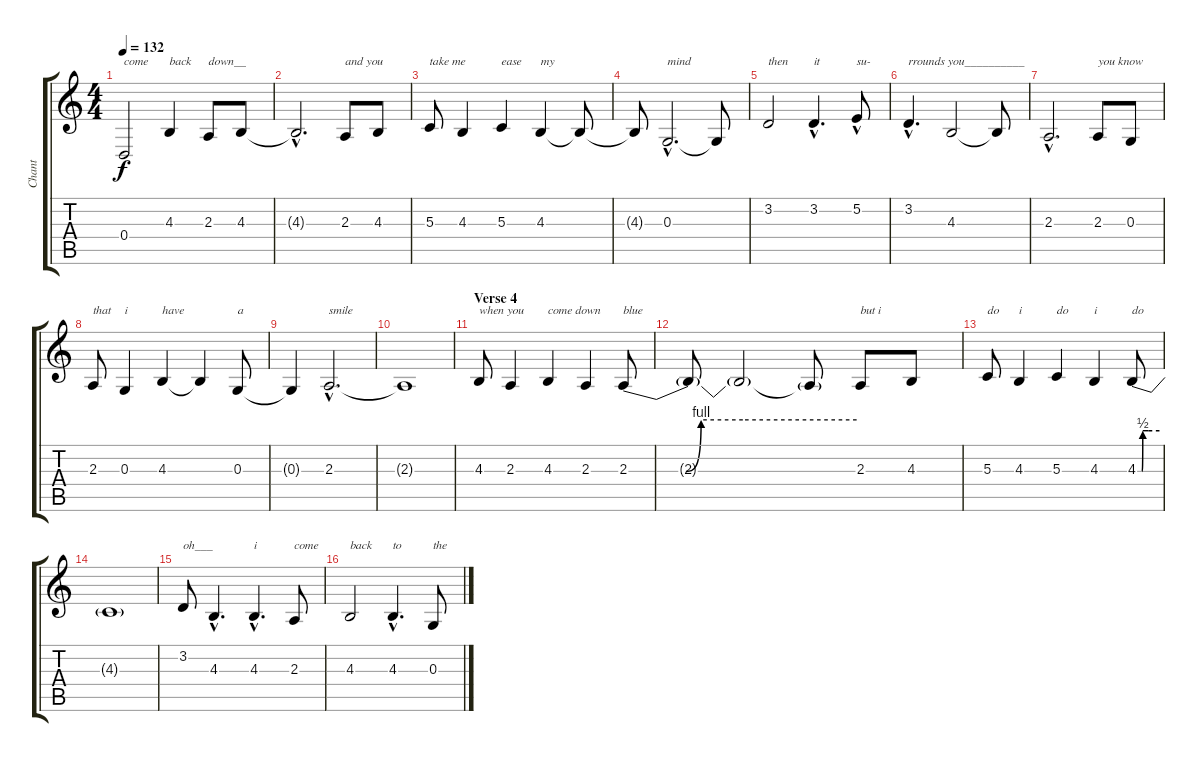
\track ("Chant" "Chant") {instrument accordion}
\staff {score tabs}
\tuning (E4 B3 G3 D3 A2 E2) {hide}
\ts (4 4)
\tempo 132
\clef g2
\ks c
0.4.2{txt "come" dy f} 4.3.4{txt "back"} 2.3.8{txt "down__"} 4.3.8 |
4.3{hac t}.2{d} 2.3.8{txt "and you"} 4.3.8 |
5.3.8{txt "take me"} 4.3.4 5.3.4{txt "ease"} 4.3.4{txt "my"} 4.3{t}.8 |
4.3{t}.8 0.3{hac}.2{d txt "mind"} 0.3{t}.8 |
3.2.2{txt "then"} 3.2{hac}.4{d txt "it"} 5.2{hac}.8{txt "su-"} |
3.2{hac}.4{d txt "rrounds you__________"} 4.3.2 4.3{t}.8 |
2.3{hac}.2{d} 2.3.8{txt "you know"} 0.3.8 |
2.3.8{txt "that"} 0.3.4{txt "i"} 4.3.4{txt "have"} 4.3{t}.4 0.3.8{txt "a"} |
0.3{t}.4 2.3{hac}.2{d txt "smile"} |
2.3{t}.1 |
\section ("" "Verse 4")
4.3.8{txt "when you"} 2.3.4 4.3.4{txt "come down"} 2.3.4 2.3{be (custom 0 0 15 0 19 4 30 4 60 4)}.8{txt "blue"} |
2.3{t}.8 2.3{t}.2 2.3{t}.8 2.3.8{txt "but i"} 4.3.8 |
5.3.8{txt "do"} 4.3.4{txt "i"} 5.3.4{txt "do"} 4.3.4{txt "i"} 4.3{be (custom 0 0 12 0 14 2 30 2 60 2)}.8{txt "do"} |
4.3{t}.1 |
3.2.8{txt "oh___"} 4.3{hac}.4{d} 4.3{hac}.4{d txt "i"} 2.3.8{txt "come"} |
4.3.2{txt "back"} 4.3{hac}.4{d txt "to"} 0.3.8{txt "the"}
